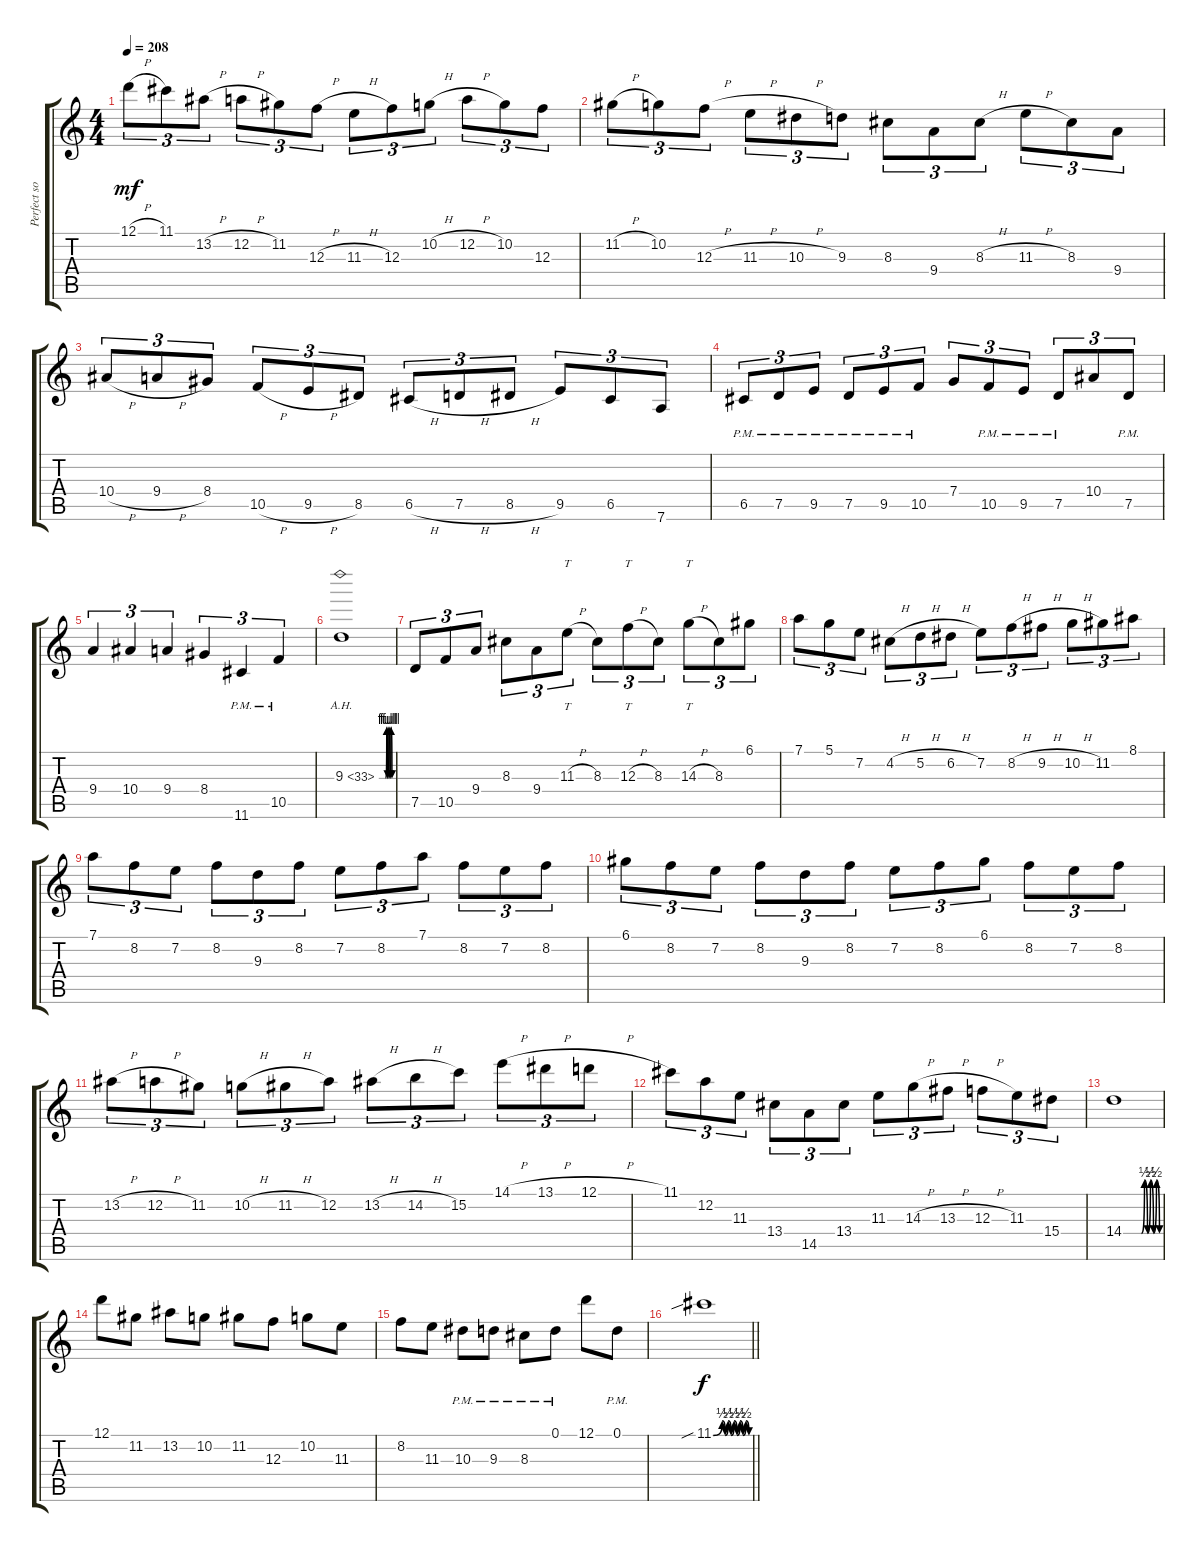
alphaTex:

\track ("Perfect solo by Kwonnie 1" "Perfect so") {instrument distortionguitar}
\staff {score tabs}
\tuning (D4 A3 F3 C3 G2 D2) {hide}
\ts (4 4)
\tempo 208
\clef g2
\ks c
12.1{h}.8{tu (3 2) dy mf} 11.1.8{tu (3 2)} 13.2{h}.8{tu (3 2)} 12.2{h}.8{tu (3 2)} 11.2.8{tu (3 2)} 12.3{h}.8{tu (3 2)} 11.3{h}.8{tu (3 2)} 12.3.8{tu (3 2)} 10.2{h}.8{tu (3 2)} 12.2{h}.8{tu (3 2)} 10.2.8{tu (3 2)} 12.3.8{tu (3 2)} |
11.2{h}.8{tu (3 2)} 10.2.8{tu (3 2)} 12.3{h}.8{tu (3 2)} 11.3{h}.8{tu (3 2)} 10.3{h}.8{tu (3 2)} 9.3.8{tu (3 2)} 8.3.8{tu (3 2)} 9.4.8{tu (3 2)} 8.3{h}.8{tu (3 2)} 11.3{h}.8{tu (3 2)} 8.3.8{tu (3 2)} 9.4.8{tu (3 2)} |
10.4{h}.8{tu (3 2)} 9.4{h}.8{tu (3 2)} 8.4.8{tu (3 2)} 10.5{h}.8{tu (3 2)} 9.5{h}.8{tu (3 2)} 8.5.8{tu (3 2)} 6.5{h}.8{tu (3 2)} 7.5{h}.8{tu (3 2)} 8.5{h}.8{tu (3 2)} 9.5.8{tu (3 2)} 6.5.8{tu (3 2)} 7.6.8{tu (3 2)} |
6.5{pm}.8{tu (3 2)} 7.5{pm}.8{tu (3 2)} 9.5{pm}.8{tu (3 2)} 7.5{pm}.8{tu (3 2)} 9.5{pm}.8{tu (3 2)} 10.5{pm}.8{tu (3 2)} 7.4.8{tu (3 2)} 10.5{pm}.8{tu (3 2)} 9.5{pm}.8{tu (3 2)} 7.5{pm}.8{tu (3 2)} 10.4.8{tu (3 2)} 7.5{pm}.8{tu (3 2)} |
9.4.4{tu (3 2)} 10.4.4{tu (3 2)} 9.4.4{tu (3 2)} 8.4.4{tu (3 2)} 11.6{pm}.4{tu (3 2)} 10.5{pm}.4{tu (3 2)} |
9.3{be (custom 0 0 30 0 35 4 39 0 45 4 50 0 55 4 60 0) ah 24}.1 |
7.5.8{tu (3 2)} 10.5.8{tu (3 2)} 9.4.8{tu (3 2)} 8.3.8{tu (3 2)} 9.4.8{tu (3 2)} 11.3{h}.8{tt tu (3 2)} 8.3.8{tu (3 2)} 12.3{h}.8{tt tu (3 2)} 8.3.8{tu (3 2)} 14.3{h}.8{tt tu (3 2)} 8.3.8{tu (3 2)} 6.1.8{tu (3 2)} |
7.1.8{tu (3 2)} 5.1.8{tu (3 2)} 7.2.8{tu (3 2)} 4.2{h}.8{tu (3 2)} 5.2{h}.8{tu (3 2)} 6.2{h}.8{tu (3 2)} 7.2.8{tu (3 2)} 8.2{h}.8{tu (3 2)} 9.2{h}.8{tu (3 2)} 10.2{h}.8{tu (3 2)} 11.2.8{tu (3 2)} 8.1.8{tu (3 2)} |
7.1.8{tu (3 2)} 8.2.8{tu (3 2)} 7.2.8{tu (3 2)} 8.2.8{tu (3 2)} 9.3.8{tu (3 2)} 8.2.8{tu (3 2)} 7.2.8{tu (3 2)} 8.2.8{tu (3 2)} 7.1.8{tu (3 2)} 8.2.8{tu (3 2)} 7.2.8{tu (3 2)} 8.2.8{tu (3 2)} |
6.1.8{tu (3 2)} 8.2.8{tu (3 2)} 7.2.8{tu (3 2)} 8.2.8{tu (3 2)} 9.3.8{tu (3 2)} 8.2.8{tu (3 2)} 7.2.8{tu (3 2)} 8.2.8{tu (3 2)} 6.1.8{tu (3 2)} 8.2.8{tu (3 2)} 7.2.8{tu (3 2)} 8.2.8{tu (3 2)} |
13.2{h}.8{tu (3 2)} 12.2{h}.8{tu (3 2)} 11.2.8{tu (3 2)} 10.2{h}.8{tu (3 2)} 11.2{h}.8{tu (3 2)} 12.2.8{tu (3 2)} 13.2{h}.8{tu (3 2)} 14.2{h}.8{tu (3 2)} 15.2.8{tu (3 2)} 14.1{h}.8{tu (3 2)} 13.1{h}.8{tu (3 2)} 12.1{h}.8{tu (3 2)} |
11.1.8{tu (3 2)} 12.2.8{tu (3 2)} 11.3.8{tu (3 2)} 13.4.8{tu (3 2)} 14.5.8{tu (3 2)} 13.4.8{tu (3 2)} 11.3.8{tu (3 2)} 14.3{h}.8{tu (3 2)} 13.3{h}.8{tu (3 2)} 12.3{h}.8{tu (3 2)} 11.3.8{tu (3 2)} 15.4.8{tu (3 2)} |
14.4{be (custom 0 0 30 0 35 2 40 0 45 2 50 0 55 2 60 0)}.1 |
12.1.8 11.2.8 13.2.8 10.2.8 11.2.8 12.3.8 10.2.8 11.3.8 |
8.2.8 11.3.8 10.3{pm}.8 9.3{pm}.8 8.3{pm}.8 0.1{pm}.8 12.1.8 0.1{pm}.8 |
\barLineRight lightlight
11.1{be (custom 0 0 15 2 20 0 25 2 30 0 35 2 40 0 45 2 50 0 55 2 60 0) sib}.1{dy f}
